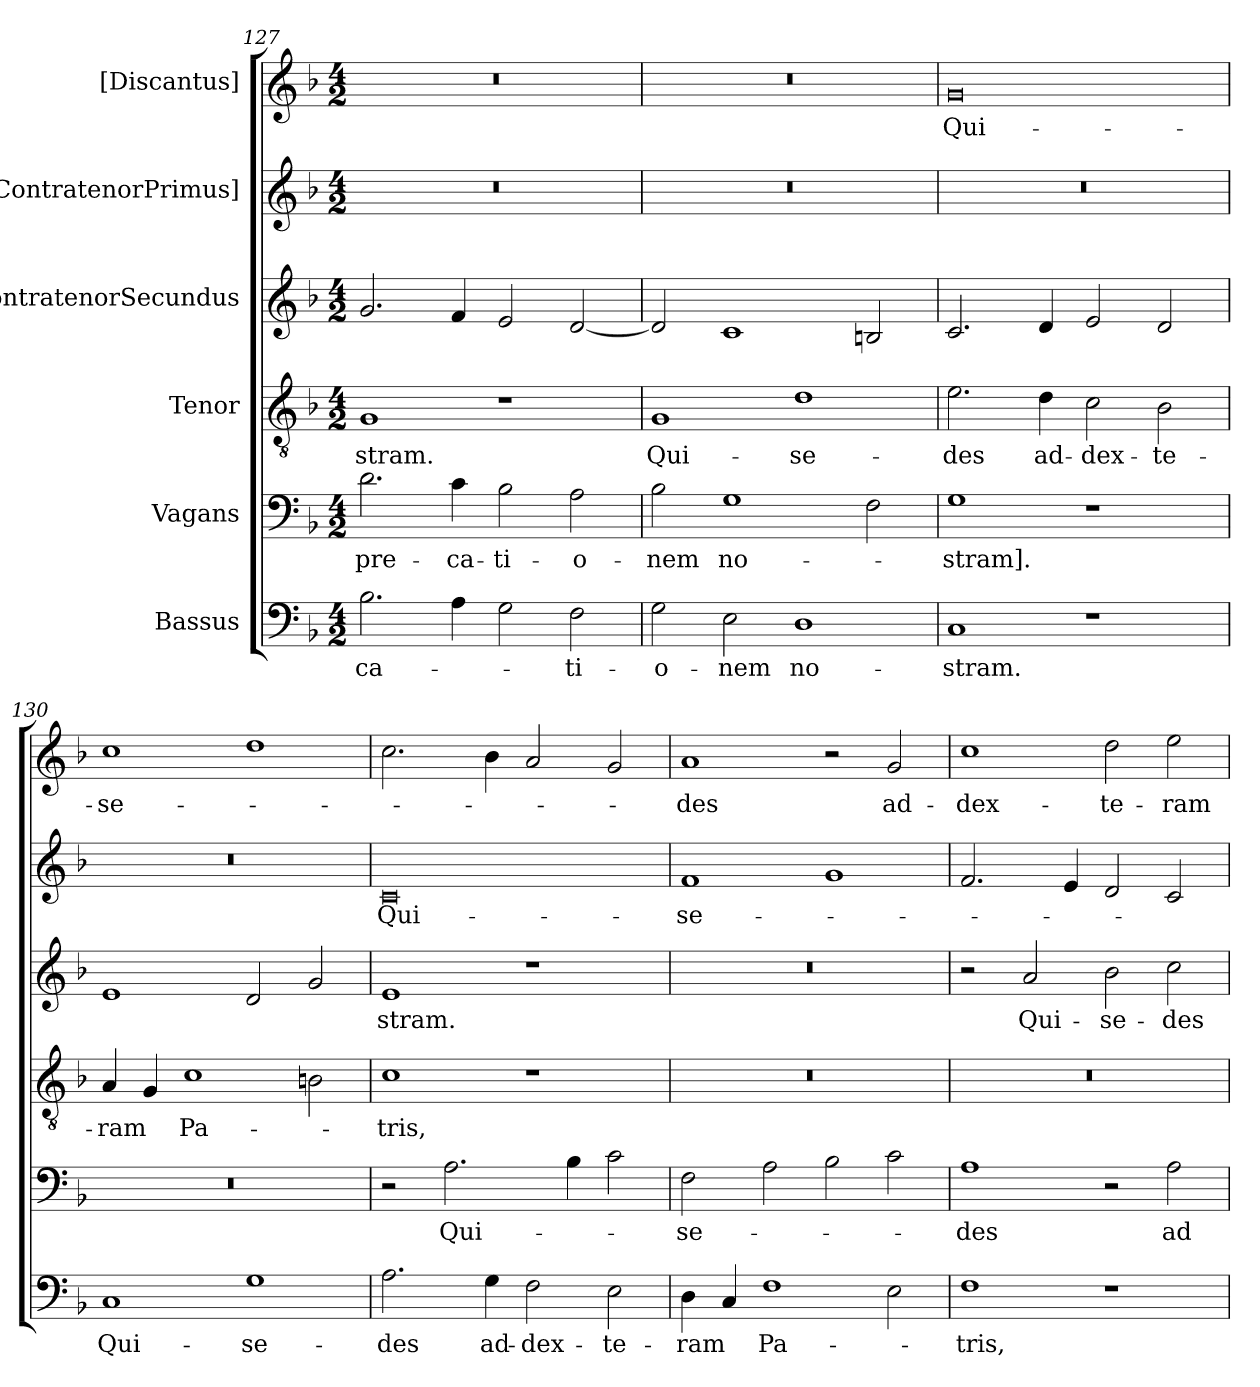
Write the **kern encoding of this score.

**kern	**text	**kern	**text	**kern	**text	**kern	**text	**kern	**text	**kern	**text
*part6	*part6	*part5	*part5	*part4	*part4	*part3	*part3	*part2	*part2	*part1	*part1
*staff6	*staff6	*staff5	*staff5	*staff4	*staff4	*staff3	*staff3	*staff2	*staff2	*staff1	*staff1
*I"Bassus	*	*I"Vagans	*	*I"Tenor	*	*I"ContratenorSecundus	*	*I"[ContratenorPrimus]	*	*I"[Discantus]	*
*clefF4	*	*clefF4	*	*clefGv2	*	*clefG2	*	*clefG2	*	*clefG2	*
*k[b-]	*	*k[b-]	*	*k[b-]	*	*k[b-]	*	*k[b-]	*	*k[b-]	*
*M4/2	*	*M4/2	*	*M4/2	*	*M4/2	*	*M4/2	*	*M4/2	*
=127	=127	=127	=127	=127	=127	=127	=127	=127	=127	=127	=127
2.B-\	-ca-	2.d\	-pre-	1G/	-stram.	2.g/	.	0r	.	0r	.
4A\	.	4c\	-ca-	.	.	4f/	.	.	.	.	.
2G\	.	2B-\	-ti-	1r	.	2e/	.	.	.	.	.
2F\	-ti-	2A\	-o-	.	.	[2d/	.	.	.	.	.
=128	=128	=128	=128	=128	=128	=128	=128	=128	=128	=128	=128
2G\	-o-	2B-\	-nem	1G/	Qui-	2d/]	.	0r	.	0r	.
2E\	-nem	1G\	no-	.	.	1c/	.	.	.	.	.
1D\	no-	.	.	1d\	se-	.	.	.	.	.	.
.	.	2F\	.	.	.	2Bn/	.	.	.	.	.
=129	=129	=129	=129	=129	=129	=129	=129	=129	=129	=129	=129
1C/	-stram.	1G\	-stram].	2.e\	-des	2.c/	.	0r	.	0g/	Qui-
.	.	.	.	4d\	ad-	4d/	.	.	.	.	.
1r	.	1r	.	2c\	dex-	2e/	.	.	.	.	.
.	.	.	.	2B-\	-te-	2d/	.	.	.	.	.
=130	=130	=130	=130	=130	=130	=130	=130	=130	=130	=130	=130
1C/	Qui-	0r	.	4A/	-ram	1e/	.	0r	.	1cc\	se-
.	.	.	.	4G/	.	.	.	.	.	.	.
.	.	.	.	1c\	Pa-	.	.	.	.	.	.
1G\	se-	.	.	.	.	2d/	.	.	.	1dd\	.
.	.	.	.	2Bn\	.	2g/	.	.	.	.	.
=131	=131	=131	=131	=131	=131	=131	=131	=131	=131	=131	=131
2.A\	-des	2r	.	1c\	-tris,	1e/	-stram.	0c/	Qui-	2.cc\	.
.	.	2.A\	Qui-	.	.	.	.	.	.	.	.
4G\	ad-	.	.	.	.	.	.	.	.	4b-\	.
2F\	dex-	.	.	1r	.	1r	.	.	.	2a/	.
.	.	4B-\	.	.	.	.	.	.	.	.	.
2E\	-te-	2c\	.	.	.	.	.	.	.	2g/	.
=132	=132	=132	=132	=132	=132	=132	=132	=132	=132	=132	=132
4D\	-ram	2F\	se-	0r	.	0r	.	1f/	se-	1a/	-des
4C/	.	.	.	.	.	.	.	.	.	.	.
1F\	Pa-	2A\	.	.	.	.	.	.	.	.	.
.	.	2B-\	.	.	.	.	.	1g/	.	2r	.
2E\	.	2c\	.	.	.	.	.	.	.	2g/	ad-
=133	=133	=133	=133	=133	=133	=133	=133	=133	=133	=133	=133
1F\	-tris,	1A\	-des	0r	.	2r	.	2.f/	.	1cc\	dex-
.	.	.	.	.	.	2a/	Qui-	.	.	.	.
.	.	.	.	.	.	.	.	4e/	.	.	.
1r	.	2r	.	.	.	2b-\	se-	2d/	.	2dd\	-te-
.	.	2A\	ad-	.	.	2cc\	-des	2c/	.	2ee\	-ram
=	=	=	=	=	=	=	=	=	=	=	=
*-	*-	*-	*-	*-	*-	*-	*-	*-	*-	*-	*-
